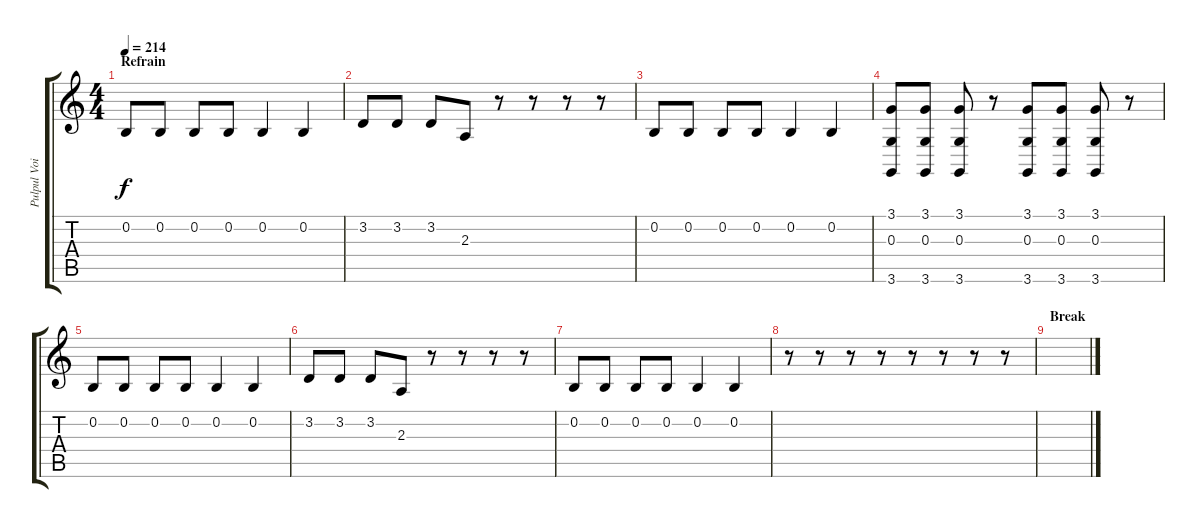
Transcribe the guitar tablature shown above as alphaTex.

\track ("Pulpul Voix" "Pulpul Voi") {instrument clarinet}
\staff {score tabs}
\tuning (E4 B3 G3 D3 A2 E2) {hide}
\ts (4 4)
\section ("" "Refrain")
\tempo 214
\clef g2
\ks c
0.2.8{dy f} 0.2.8 0.2.8 0.2.8 0.2.4 0.2.4 |
3.2.8 3.2.8 3.2.8 2.3.8 r.8 r.8 r.8 r.8 |
0.2.8 0.2.8 0.2.8 0.2.8 0.2.4 0.2.4 |
(3.1 0.3 3.6).8 (3.1 0.3 3.6).8 (3.1 0.3 3.6).8 r.8 (3.1 0.3 3.6).8 (3.1 0.3 3.6).8 (3.1 0.3 3.6).8 r.8 |
0.2.8 0.2.8 0.2.8 0.2.8 0.2.4 0.2.4 |
3.2.8 3.2.8 3.2.8 2.3.8 r.8 r.8 r.8 r.8 |
0.2.8 0.2.8 0.2.8 0.2.8 0.2.4 0.2.4 |
r.8 r.8 r.8 r.8 r.8 r.8 r.8 r.8 |
\section ("" "Break")
